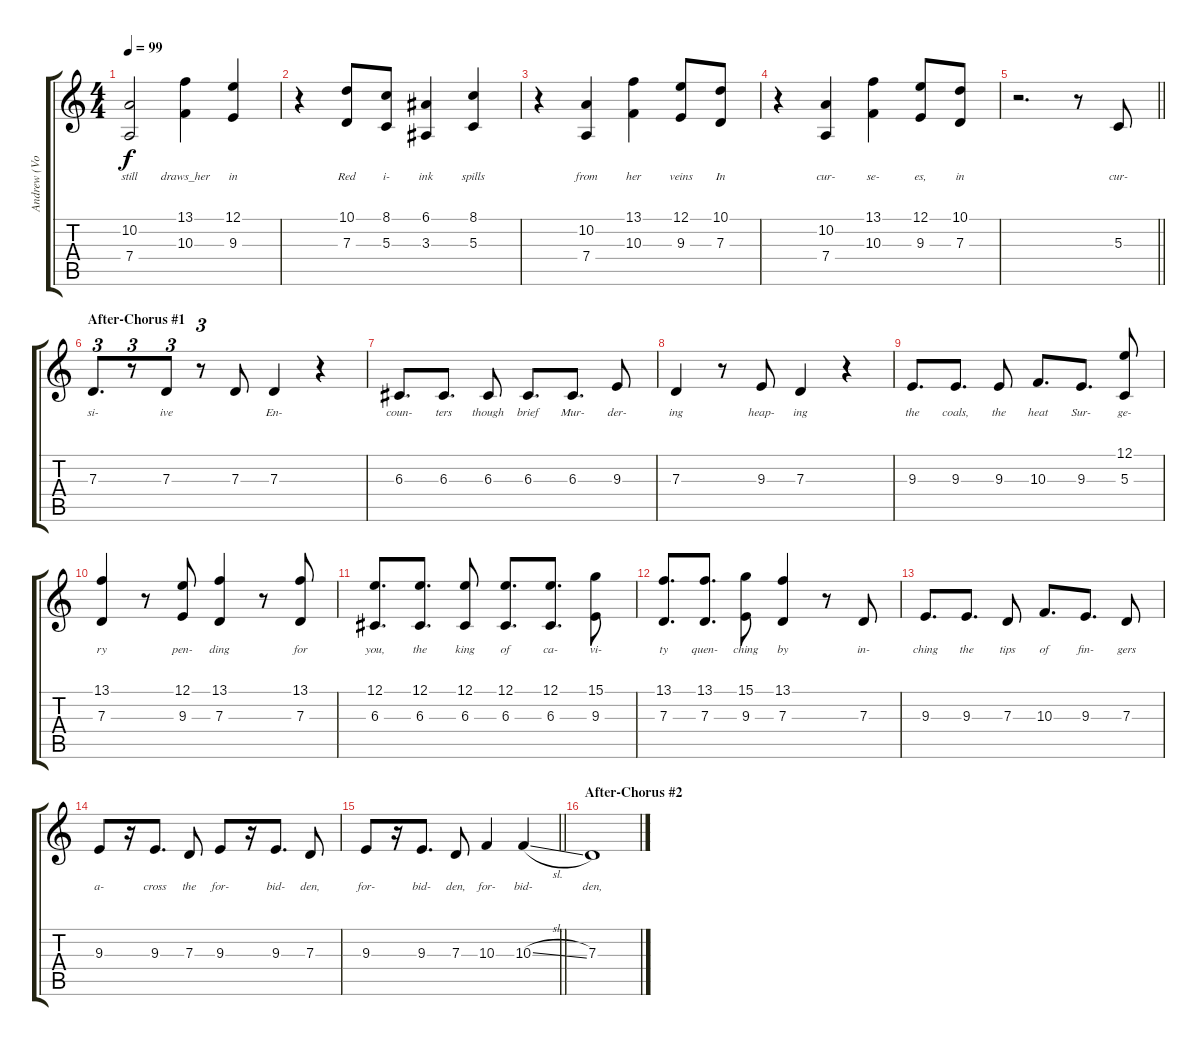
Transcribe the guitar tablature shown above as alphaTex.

\track ("Andrew (Vocals)" "Andrew (Vo") {instrument lead2sawtooth}
\staff {score tabs}
\tuning (E4 B3 G3 D3 A2 E2) {hide}
\ts (4 4)
\tempo 99
\clef g2
\ks c
(10.2 7.4).2{lyrics (0 "still") lyrics (1 "") lyrics (2 "") lyrics (3 "") lyrics (4 "") dy f} (13.1 10.3).4{lyrics (0 "draws_her") lyrics (1 "") lyrics (2 "") lyrics (3 "") lyrics (4 "")} (12.1 9.3).4{lyrics (0 "in") lyrics (1 "") lyrics (2 "") lyrics (3 "") lyrics (4 "")} |
r.4 (10.1 7.3).8{lyrics (0 "Red") lyrics (1 "") lyrics (2 "") lyrics (3 "") lyrics (4 "")} (8.1 5.3).8{lyrics (0 "i-") lyrics (1 "") lyrics (2 "") lyrics (3 "") lyrics (4 "")} (6.1 3.3).4{lyrics (0 "ink") lyrics (1 "") lyrics (2 "") lyrics (3 "") lyrics (4 "")} (8.1 5.3).4{lyrics (0 "spills") lyrics (1 "") lyrics (2 "") lyrics (3 "") lyrics (4 "")} |
r.4 (10.2 7.4).4{lyrics (0 "from") lyrics (1 "") lyrics (2 "") lyrics (3 "") lyrics (4 "")} (13.1 10.3).4{lyrics (0 "her") lyrics (1 "") lyrics (2 "") lyrics (3 "") lyrics (4 "")} (12.1 9.3).8{lyrics (0 "veins") lyrics (1 "") lyrics (2 "") lyrics (3 "") lyrics (4 "")} (10.1 7.3).8{lyrics (0 "In") lyrics (1 "") lyrics (2 "") lyrics (3 "") lyrics (4 "")} |
r.4 (10.2 7.4).4{lyrics (0 "cur-") lyrics (1 "") lyrics (2 "") lyrics (3 "") lyrics (4 "")} (13.1 10.3).4{lyrics (0 "se-") lyrics (1 "") lyrics (2 "") lyrics (3 "") lyrics (4 "")} (12.1 9.3).8{lyrics (0 "es,") lyrics (1 "") lyrics (2 "") lyrics (3 "") lyrics (4 "")} (10.1 7.3).8{lyrics (0 "in") lyrics (1 "") lyrics (2 "") lyrics (3 "") lyrics (4 "")} |
\barLineRight lightlight
r.2{d} r.8 5.3.8{lyrics (0 "cur-") lyrics (1 "") lyrics (2 "") lyrics (3 "") lyrics (4 "") volume 13} |
\section ("" "After-Chorus #1")
7.3.8{d tu (3 2) lyrics (0 "si-") lyrics (1 "") lyrics (2 "") lyrics (3 "") lyrics (4 "")} r.8{tu (3 2)} 7.3.8{tu (3 2) lyrics (0 "ive") lyrics (1 "") lyrics (2 "") lyrics (3 "") lyrics (4 "")} r.8{tu (3 2)} 7.3.8{lyrics (0 "") lyrics (1 "") lyrics (2 "") lyrics (3 "") lyrics (4 "")} 7.3.4{lyrics (0 "En-") lyrics (1 "") lyrics (2 "") lyrics (3 "") lyrics (4 "")} r.4 |
6.3.8{d lyrics (0 "coun-") lyrics (1 "") lyrics (2 "") lyrics (3 "") lyrics (4 "")} 6.3.8{d lyrics (0 "ters") lyrics (1 "") lyrics (2 "") lyrics (3 "") lyrics (4 "")} 6.3.8{lyrics (0 "though") lyrics (1 "") lyrics (2 "") lyrics (3 "") lyrics (4 "")} 6.3.8{d lyrics (0 "brief") lyrics (1 "") lyrics (2 "") lyrics (3 "") lyrics (4 "")} 6.3.8{d lyrics (0 "Mur-") lyrics (1 "") lyrics (2 "") lyrics (3 "") lyrics (4 "")} 9.3.8{lyrics (0 "der-") lyrics (1 "") lyrics (2 "") lyrics (3 "") lyrics (4 "")} |
7.3.4{lyrics (0 "ing") lyrics (1 "") lyrics (2 "") lyrics (3 "") lyrics (4 "")} r.8 9.3.8{lyrics (0 "heap-") lyrics (1 "") lyrics (2 "") lyrics (3 "") lyrics (4 "")} 7.3.4{lyrics (0 "ing") lyrics (1 "") lyrics (2 "") lyrics (3 "") lyrics (4 "")} r.4 |
9.3.8{d lyrics (0 "the") lyrics (1 "") lyrics (2 "") lyrics (3 "") lyrics (4 "")} 9.3.8{d lyrics (0 "coals,") lyrics (1 "") lyrics (2 "") lyrics (3 "") lyrics (4 "")} 9.3.8{lyrics (0 "the") lyrics (1 "") lyrics (2 "") lyrics (3 "") lyrics (4 "")} 10.3.8{d lyrics (0 "heat") lyrics (1 "") lyrics (2 "") lyrics (3 "") lyrics (4 "")} 9.3.8{d lyrics (0 "Sur-") lyrics (1 "") lyrics (2 "") lyrics (3 "") lyrics (4 "")} (12.1 5.3).8{lyrics (0 "ge-") lyrics (1 "") lyrics (2 "") lyrics (3 "") lyrics (4 "")} |
(13.1 7.3).4{lyrics (0 "ry") lyrics (1 "") lyrics (2 "") lyrics (3 "") lyrics (4 "")} r.8 (12.1 9.3).8{lyrics (0 "pen-") lyrics (1 "") lyrics (2 "") lyrics (3 "") lyrics (4 "")} (13.1 7.3).4{lyrics (0 "ding") lyrics (1 "") lyrics (2 "") lyrics (3 "") lyrics (4 "")} r.8 (13.1 7.3).8{lyrics (0 "for") lyrics (1 "") lyrics (2 "") lyrics (3 "") lyrics (4 "")} |
(12.1 6.3).8{d lyrics (0 "you,") lyrics (1 "") lyrics (2 "") lyrics (3 "") lyrics (4 "")} (12.1 6.3).8{d lyrics (0 "the") lyrics (1 "") lyrics (2 "") lyrics (3 "") lyrics (4 "")} (12.1 6.3).8{lyrics (0 "king") lyrics (1 "") lyrics (2 "") lyrics (3 "") lyrics (4 "")} (12.1 6.3).8{d lyrics (0 "of") lyrics (1 "") lyrics (2 "") lyrics (3 "") lyrics (4 "")} (12.1 6.3).8{d lyrics (0 "ca-") lyrics (1 "") lyrics (2 "") lyrics (3 "") lyrics (4 "")} (15.1 9.3).8{lyrics (0 "vi-") lyrics (1 "") lyrics (2 "") lyrics (3 "") lyrics (4 "")} |
(13.1 7.3).8{d lyrics (0 "ty") lyrics (1 "") lyrics (2 "") lyrics (3 "") lyrics (4 "")} (13.1 7.3).8{d lyrics (0 "quen-") lyrics (1 "") lyrics (2 "") lyrics (3 "") lyrics (4 "")} (15.1 9.3).8{lyrics (0 "ching") lyrics (1 "") lyrics (2 "") lyrics (3 "") lyrics (4 "")} (13.1 7.3).4{lyrics (0 "by") lyrics (1 "") lyrics (2 "") lyrics (3 "") lyrics (4 "")} r.8 7.3.8{lyrics (0 "in-") lyrics (1 "") lyrics (2 "") lyrics (3 "") lyrics (4 "")} |
9.3.8{d lyrics (0 "ching") lyrics (1 "") lyrics (2 "") lyrics (3 "") lyrics (4 "")} 9.3.8{d lyrics (0 "the") lyrics (1 "") lyrics (2 "") lyrics (3 "") lyrics (4 "")} 7.3.8{lyrics (0 "tips") lyrics (1 "") lyrics (2 "") lyrics (3 "") lyrics (4 "")} 10.3.8{d lyrics (0 "of") lyrics (1 "") lyrics (2 "") lyrics (3 "") lyrics (4 "")} 9.3.8{d lyrics (0 "fin-") lyrics (1 "") lyrics (2 "") lyrics (3 "") lyrics (4 "")} 7.3.8{lyrics (0 "gers") lyrics (1 "") lyrics (2 "") lyrics (3 "") lyrics (4 "")} |
9.3.8{lyrics (0 "a-") lyrics (1 "") lyrics (2 "") lyrics (3 "") lyrics (4 "")} r.16 9.3.8{d lyrics (0 "cross") lyrics (1 "") lyrics (2 "") lyrics (3 "") lyrics (4 "")} 7.3.8{lyrics (0 "the") lyrics (1 "") lyrics (2 "") lyrics (3 "") lyrics (4 "")} 9.3.8{lyrics (0 "for-") lyrics (1 "") lyrics (2 "") lyrics (3 "") lyrics (4 "")} r.16 9.3.8{d lyrics (0 "bid-") lyrics (1 "") lyrics (2 "") lyrics (3 "") lyrics (4 "")} 7.3.8{lyrics (0 "den,") lyrics (1 "") lyrics (2 "") lyrics (3 "") lyrics (4 "")} |
\barLineRight lightlight
9.3.8{lyrics (0 "for-") lyrics (1 "") lyrics (2 "") lyrics (3 "") lyrics (4 "")} r.16 9.3.8{d lyrics (0 "bid-") lyrics (1 "") lyrics (2 "") lyrics (3 "") lyrics (4 "")} 7.3.8{lyrics (0 "den,") lyrics (1 "") lyrics (2 "") lyrics (3 "") lyrics (4 "")} 10.3.4{lyrics (0 "for-") lyrics (1 "") lyrics (2 "") lyrics (3 "") lyrics (4 "")} 10.3{sl}.4{lyrics (0 "bid-") lyrics (1 "") lyrics (2 "") lyrics (3 "") lyrics (4 "")} |
\section ("" "After-Chorus #2")
7.3.1{lyrics (0 "den,") lyrics (1 "") lyrics (2 "") lyrics (3 "") lyrics (4 "") volume 0}
